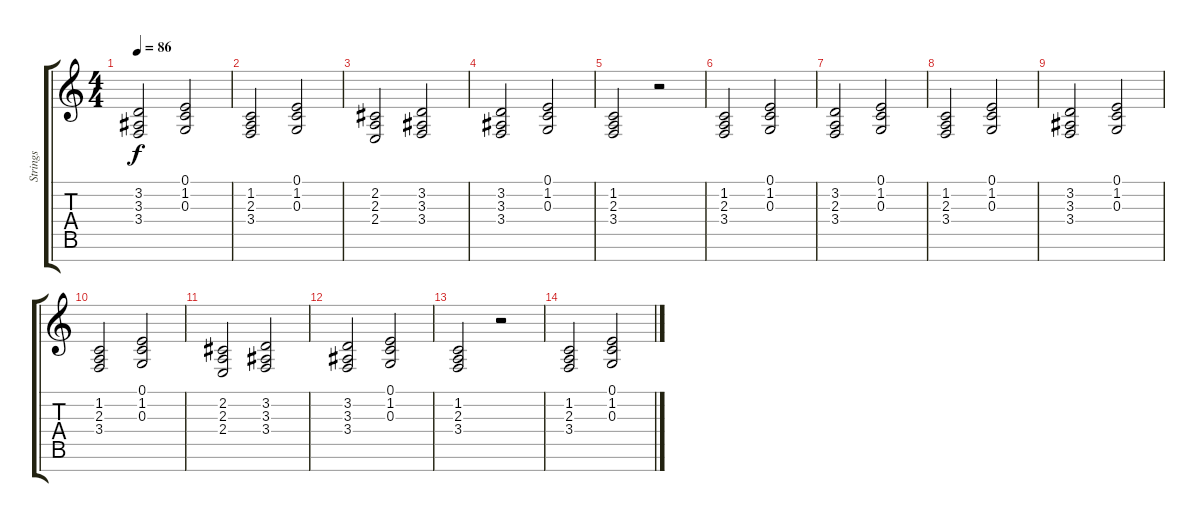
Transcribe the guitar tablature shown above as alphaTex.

\track ("Strings" "Strings") {instrument stringensemble1}
\staff {score tabs}
\tuning (E4 B3 G3 D3 A2 E2 B1) {hide}
\ts (4 4)
\tempo 86
\clef g2
\ks c
(3.2 3.3 3.4).2{dy f} (0.1 1.2 0.3).2 |
(1.2 2.3 3.4).2 (0.1 1.2 0.3).2 |
(2.2 2.3 2.4).2 (3.2 3.3 3.4).2 |
(3.2 3.3 3.4).2 (0.1 1.2 0.3).2 |
(1.2 2.3 3.4).2 r.2 |
(1.2 2.3 3.4).2{volume 11} (0.1 1.2 0.3).2 |
(3.2 2.3 3.4).2{volume 10} (0.1 1.2 0.3).2 |
(1.2 2.3 3.4).2{volume 9} (0.1 1.2 0.3).2{volume 8} |
(3.2 3.3 3.4).2{volume 7} (0.1 1.2 0.3).2{volume 6} |
(1.2 2.3 3.4).2{volume 5} (0.1 1.2 0.3).2{volume 4} |
(2.2 2.3 2.4).2{volume 3} (3.2 3.3 3.4).2 |
(3.2 3.3 3.4).2{volume 2} (0.1 1.2 0.3).2 |
(1.2 2.3 3.4).2{volume 1} r.2 |
(1.2 2.3 3.4).2 (0.1 1.2 0.3).2
